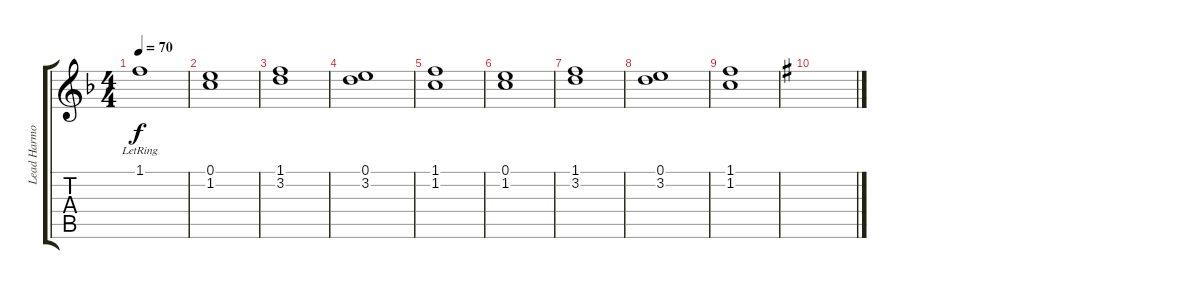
\track ("Lead Harmonies" "Lead Harmo") {instrument distortionguitar}
\staff {score tabs}
\tuning (E4 B3 G3 D3 A2 E2) {hide}
\ts (4 4)
\tempo 70
\clef g2
\ks dminor
1.1{lr}.1{dy f} |
(0.1 1.2).1 |
(1.1 3.2).1 |
(0.1 3.2).1 |
(1.1 1.2).1 |
(0.1 1.2).1 |
(1.1 3.2).1 |
(0.1 3.2).1 |
(1.1 1.2).1 |
\ks eminor
